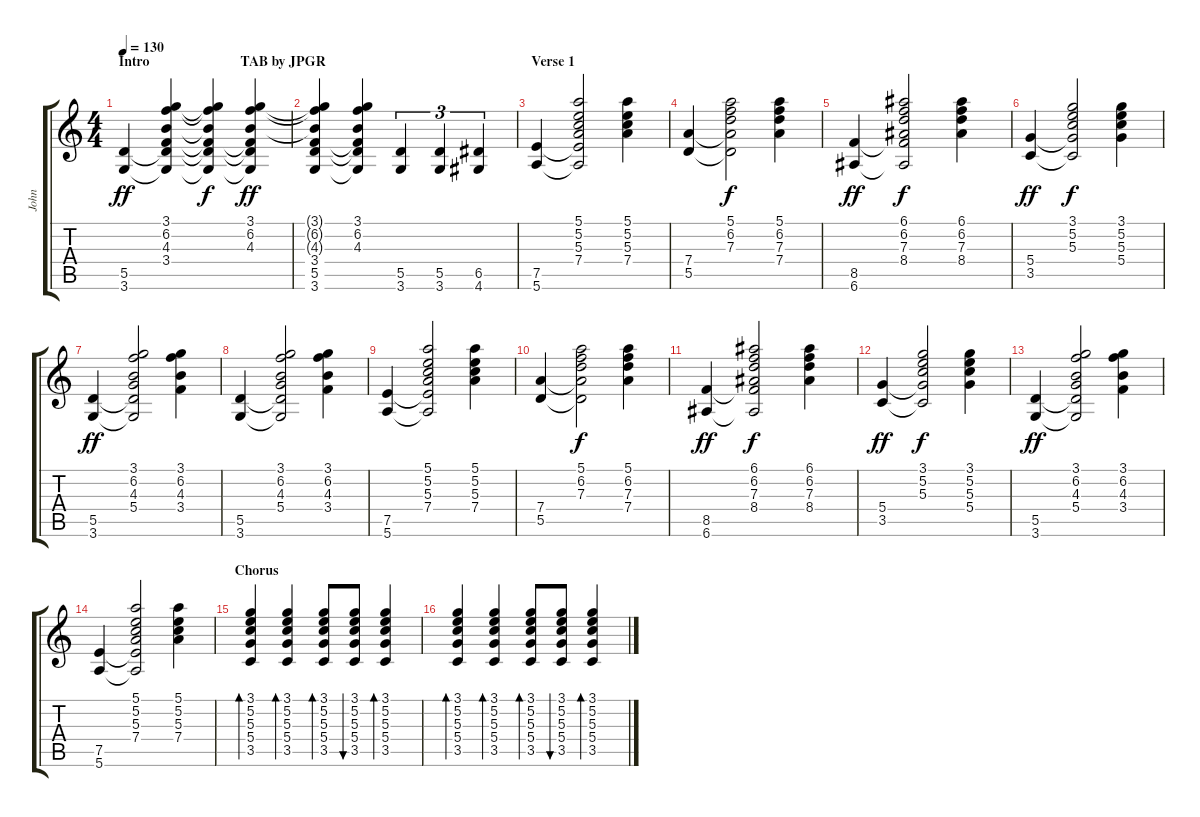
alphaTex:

\track ("John" "John") {instrument acousticguitarsteel}
\staff {score tabs}
\tuning (E4 B3 G3 D3 A2 E2) {hide}
\ts (4 4)
\section ("" "Intro                          TAB by JPGR")
\tempo 130
\clef g2
\ks c
(5.5 3.6).4{dy ff instrument acousticguitarsteel} (3.1 6.2 4.3 3.4 5.5{t} 3.6{t}).4 (3.1{t} 6.2{t} 4.3{t} 3.4{t} 5.5{t} 3.6{t}).4{dy f} (3.1 6.2 4.3 3.4{t} 5.5{t} 3.6{t}).4{dy ff} |
(3.1{t} 6.2{t} 4.3{t} 3.4 5.5 3.6).4 (3.1 6.2 4.3 3.4{t} 5.5{t} 3.6{t}).4 (5.5 3.6).4{tu (3 2)} (5.5 3.6).4{tu (3 2)} (6.5 4.6).4{tu (3 2)} |
\section ("" "Verse 1")
(7.5 5.6).4 (5.1 5.2 5.3 7.4 7.5{t} 5.6{t}).2 (5.1 5.2 5.3 7.4).4 |
(7.4 5.5).4 (5.1 6.2 7.3 7.4{t} 5.5{t}).2{dy f} (5.1 6.2 7.3 7.4).4 |
(8.5 6.6).4{dy ff} (6.1 6.2 7.3 8.4 8.5{t} 6.6{t}).2{dy f} (6.1 6.2 7.3 8.4).4 |
(5.4 3.5).4{dy ff} (3.1 5.2 5.3 5.4{t} 3.5{t}).2{dy f} (3.1 5.2 5.3 5.4).4 |
(5.5 3.6).4{dy ff} (3.1 6.2 4.3 5.4 5.5{t} 3.6{t}).2 (3.1 6.2 4.3 3.4).4 |
(5.5 3.6).4 (3.1 6.2 4.3 5.4 5.5{t} 3.6{t}).2 (3.1 6.2 4.3 3.4).4 |
(7.5 5.6).4 (5.1 5.2 5.3 7.4 7.5{t} 5.6{t}).2 (5.1 5.2 5.3 7.4).4 |
(7.4 5.5).4 (5.1 6.2 7.3 7.4{t} 5.5{t}).2{dy f} (5.1 6.2 7.3 7.4).4 |
(8.5 6.6).4{dy ff} (6.1 6.2 7.3 8.4 8.5{t} 6.6{t}).2{dy f} (6.1 6.2 7.3 8.4).4 |
(5.4 3.5).4{dy ff} (3.1 5.2 5.3 5.4{t} 3.5{t}).2{dy f} (3.1 5.2 5.3 5.4).4 |
(5.5 3.6).4{dy ff} (3.1 6.2 4.3 5.4 5.5{t} 3.6{t}).2 (3.1 6.2 4.3 3.4).4 |
(7.5 5.6).4 (5.1 5.2 5.3 7.4 7.5{t} 5.6{t}).2 (5.1 5.2 5.3 7.4).4 |
\section ("" "Chorus")
(3.1 5.2 5.3 5.4 3.5).4{bd 60} (3.1 5.2 5.3 5.4 3.5).4{bd 60} (3.1 5.2 5.3 5.4 3.5).8{bd 60} (3.1 5.2 5.3 5.4 3.5).8{bu 60} (3.1 5.2 5.3 5.4 3.5).4{bd 60} |
(3.1 5.2 5.3 5.4 3.5).4{bd 60} (3.1 5.2 5.3 5.4 3.5).4{bd 60} (3.1 5.2 5.3 5.4 3.5).8{bd 60} (3.1 5.2 5.3 5.4 3.5).8{bu 60} (3.1 5.2 5.3 5.4 3.5).4{bd 60}
